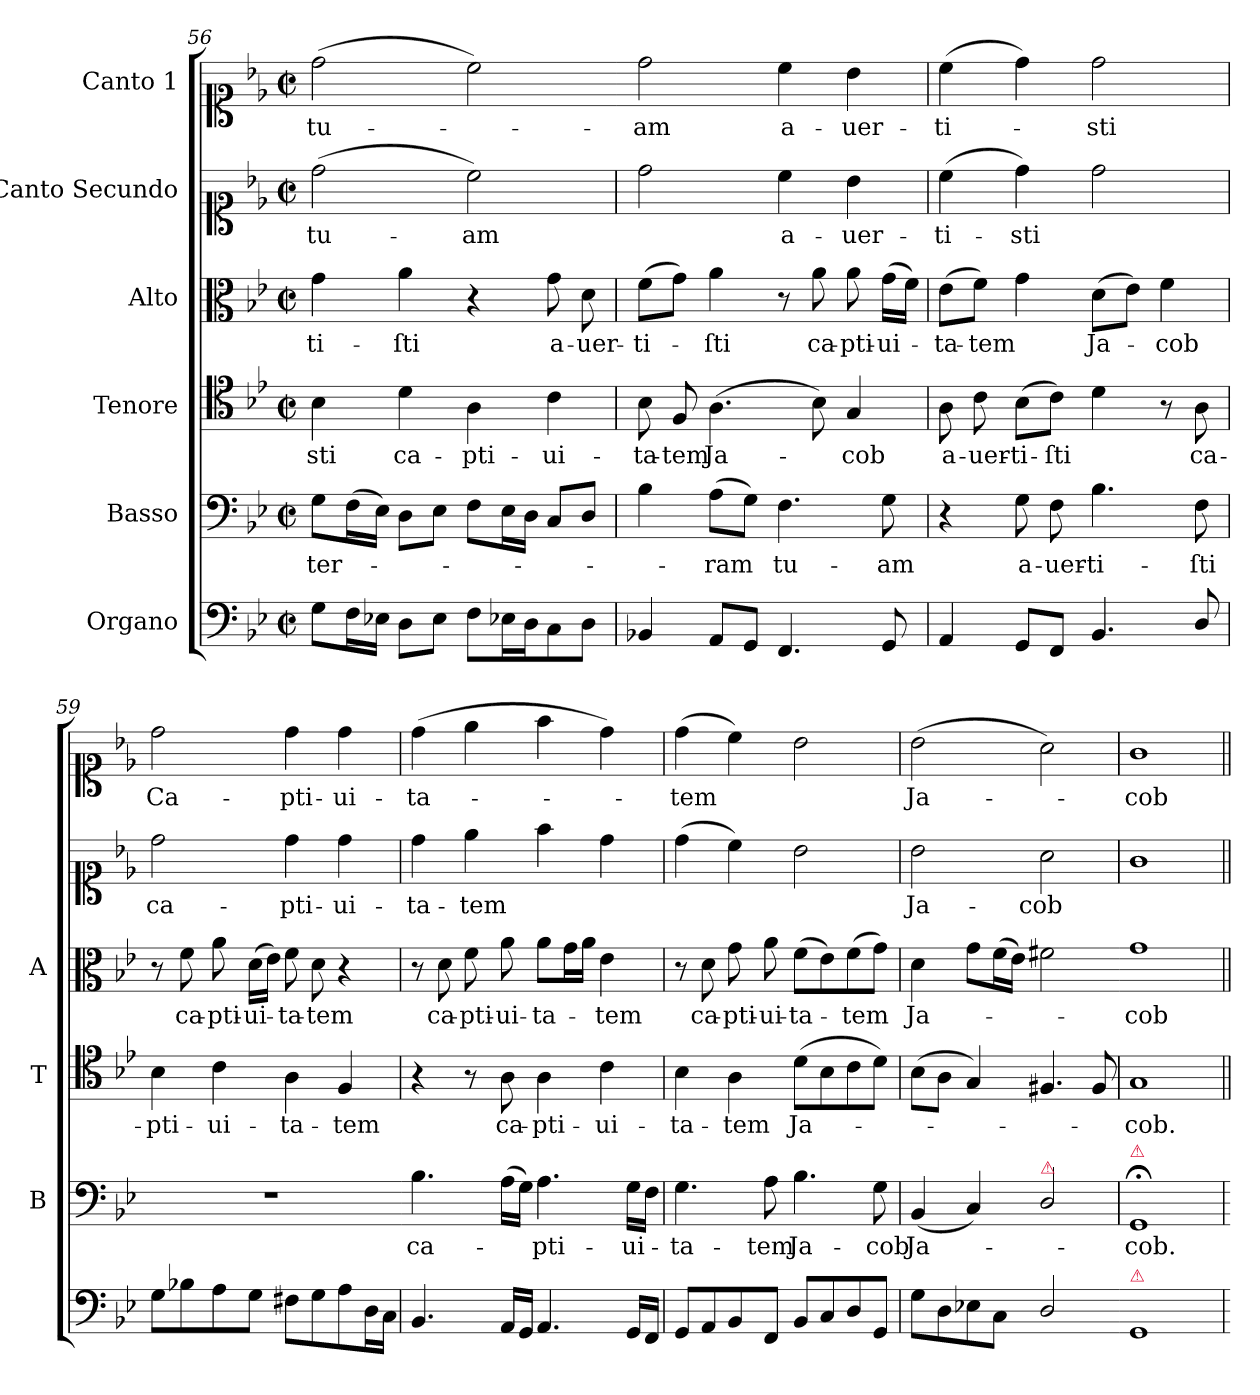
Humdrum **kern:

**kern	**kern	**text	**kern	**text	**kern	**text	**kern	**text	**kern	**text
*part6	*part5	*part5	*part4	*part4	*part3	*part3	*part2	*part2	*part1	*part1
*staff6	*staff5	*staff5	*staff4	*staff4	*staff3	*staff3	*staff2	*staff2	*staff1	*staff1
*I"Organo	*I"Basso	*	*I"Tenore	*	*I"Alto	*	*I"Canto Secundo	*	*I"Canto 1	*
*	*I'B	*	*I'T	*	*I'A	*	*	*	*	*
*clefF4	*clefF4	*	*clefC4	*	*clefC3	*	*clefC1	*	*clefC1	*
*k[b-e-]	*k[b-e-]	*	*k[b-e-]	*	*k[b-e-]	*	*k[b-e-]	*	*k[b-e-]	*
*M2/2	*M2/2	*	*M2/2	*	*M2/2	*	*M2/2	*	*M2/2	*
*met(c|)	*met(c|)	*	*met(c|)	*	*met(c|)	*	*met(c|)	*	*met(c|)	*
=56	=56	=56	=56	=56	=56	=56	=56	=56	=56	=56
8G\L	8G\L	ter-	4B-\	-sti	4g\	-ti-	(>2dd\	tu-	(>2dd\	tu-
16F\L	(>16F\L	.	.	.	.	.	.	.	.	.
16E-X\JJ	16E-\JJ)	.	.	.	.	.	.	.	.	.
8D\L	8D\L	.	4d\	ca-	4a\	-ſti	.	.	.	.
8E-\J	8E-\J	.	.	.	.	.	.	.	.	.
8F\L	8F\L	.	4A\	-pti-	4r	.	2cc\)	-am	2cc\)	.
16E-X\L	16E-\L	.	.	.	.	.	.	.	.	.
16D\J	16D\JJ	.	.	.	.	.	.	.	.	.
8C\	8C/L	.	4c\	-ui-	8g\	a-	.	.	.	.
8D\J	8D/J	.	.	.	8d\	-uer-	.	.	.	.
=57	=57	=57-	=57	=57-	=57	=57-	=57	=57-	=57-	=57-
4BB-X/	4B-\	.	8B-\	-ta-	(>8f\L	-ti-	2dd\	.	2dd\	-am
.	.	.	8F/	-tem	8g\J)	.	.	.	.	.
8AA/L	(>8A\L	-ram	(>4.A\	Ja-	4a\	-ſti	.	.	.	.
8GG/J	8G\J)	.	.	.	.	.	.	.	.	.
4.FF/	4.F\	tu-	.	.	8r	.	4cc\	a-	4cc\	a-
.	.	.	8B-\)	.	8a\	ca-	.	.	.	.
.	.	.	4G/	-cob	8a\	-pti-	4b-\	-uer-	4b-\	-uer-
8GG/	8G\	-am	.	.	(>16g\LL	-ui-	.	.	.	.
.	.	.	.	.	16f\JJ)	.	.	.	.	.
=58	=58	=58	=58	=58	=58	=58	=58	=58	=58	=58
4AA/	4r	.	8A\	a-	(>8e-\L	-ta-	(>4cc\	-ti-	(>4cc\	-ti-
.	.	.	8c\	-uer-	8f\J)	-tem	.	.	.	.
8GG/L	8G\	a-	(>8B-\L	-ti-	4g\	.	4dd\)	-sti	4dd\)	.
8FF/J	8F\	-uer-	8c\J)	-ſti	.	.	.	.	.	.
4.BB-/	4.B-\	-ti-	4d\	.	(>8d\L	Ja-	2dd\	.	2dd\	-sti
.	.	.	.	.	8e-\J)	.	.	.	.	.
.	.	.	8r	.	4f\	-cob	.	.	.	.
8D/	8F\	-ſti	8A\	ca-	.	.	.	.	.	.
=59	=59	=59	=59	=59	=59	=59	=59	=59	=59	=59
8G\L	1r	.	4B-\	-pti-	8r	.	2dd\	ca-	2dd\	Ca-
8B-X\	.	.	.	.	8f\	ca-	.	.	.	.
8A\	.	.	4c\	-ui-	8a\	-pti-	.	.	.	.
8G\J	.	.	.	.	(>16d\LL	-ui-	.	.	.	.
.	.	.	.	.	16e-\JJ)	.	.	.	.	.
8F#X\L	.	.	4A\	-ta-	8f\	-ta-	4dd\	-pti-	4dd\	-pti-
8G\	.	.	.	.	8d\	-tem	.	.	.	.
8A\	.	.	4F/	-tem	4r	.	4dd\	-ui-	4dd\	-ui-
16D\L	.	.	.	.	.	.	.	.	.	.
16C\JJ	.	.	.	.	.	.	.	.	.	.
=60	=60-	=60	=60	=60	=60	=60	=60	=60	=60	=60
4.BB-/	4.B-\	ca-	4r	.	8r	.	4dd\	-ta-	(>4dd\	-ta-
!	!	!	!	!	!	!LO:LY:i	!	!	!	!
.	.	.	.	.	8d\	ca-	.	.	.	.
!	!	!	!	!	!	!LO:LY:i	!	!	!	!
.	.	.	8r	.	8f\	-pti-	4ee-\	-tem	4ee-\	.
!	!	!	!	!	!	!LO:LY:i	!	!	!	!
16AA/LL	(>16A\LL	.	8A\	ca-	8a\	-ui-	.	.	.	.
16GG/JJ	16G\JJ)	.	.	.	.	.	.	.	.	.
!	!	!	!	!	!	!LO:LY:i	!	!	!	!
4.AA/	4.A\	-pti-	4A\	-pti-	8a\L	-ta-	4ff\	.	4ff\	.
.	.	.	.	.	16g\L	.	.	.	.	.
.	.	.	.	.	16a\JJ	.	.	.	.	.
!	!	!	!	!	!	!LO:LY:i	!	!	!	!
.	.	.	4c\	-ui-	4e-\	-tem	4dd\	.	4dd\)	.
16GG/LL	16G\LL	-ui-	.	.	.	.	.	.	.	.
16FF/JJ	16F\JJ	.	.	.	.	.	.	.	.	.
=61	=61	=61	=61	=61	=61	=61	=61	=61	=61	=61
8GG/L	4.G\	-ta-	4B-\	-ta-	8r	.	(>4dd\	.	(>4dd\	-tem
!	!	!	!	!	!	!LO:LY:i	!	!	!	!
8AA/	.	.	.	.	8d\	ca-	.	.	.	.
!	!	!	!	!	!	!LO:LY:i	!	!	!	!
8BB-/	.	.	4A\	-tem	8g\	-pti-	4cc\)	.	4cc\)	.
!	!	!	!	!	!	!LO:LY:i	!	!	!	!
8FF/J	8A\	-tem	.	.	8a\	-ui-	.	.	.	.
!	!	!	!	!	!	!LO:LY:i	!	!	!	!
8BB-/L	4.B-\	Ja-	(>8d\L	Ja-	(>8f\L	-ta-	2b-\	.	2b-\	.
8C/	.	.	8B-\	.	8e-\)	.	.	.	.	.
!	!	!	!	!	!	!LO:LY:i	!	!	!	!
8D/	.	.	8c\	.	(>8f\	-tem	.	.	.	.
8GG/J	8G\	-cob	8d\J)	.	8g\J)	.	.	.	.	.
=62	=62	=62	=62	=62	=62	=62	=62	=62	=62	=62
8G\L	(<4BB-/	Ja-	(>8B-\L	.	4d\	Ja-	2b-\	Ja-	(>2b-\	Ja-
8D\	.	.	8A\J	.	.	.	.	.	.	.
8E-X\	4C/)	.	4G/)	.	8g\L	.	.	.	.	.
8C\J	.	.	.	.	(>16f\L	.	.	.	.	.
.	.	.	.	.	16e-\JJ)	.	.	.	.	.
!	!LO:TX:a:color=crimson:t=⚠	!	!	!	!	!	!	!	!	!
2D/	2D/	.	4.F#X/	.	2f#X\	.	2a\	-cob	2a\)	.
.	.	.	8F#/	.	.	.	.	.	.	.
=63-	=63	=63	=63	=63	=63-	=63	=63	=63	=63	=63
!	!LO:TX:a:color=crimson:t=⚠	!	!	!	!	!	!	!	!	!
!LO:TX:a:color=crimson:t=⚠	!	!	!	!	!	!	!	!	!	!
1GG	1GG;<	-cob.	1G	-cob.	1g	-cob	1g	.	1g	-cob
=	=	=||	=||	=||	=||	=||	=||	=||	=||	=||
*-	*-	*-	*-	*-	*-	*-	*-	*-	*-	*-
